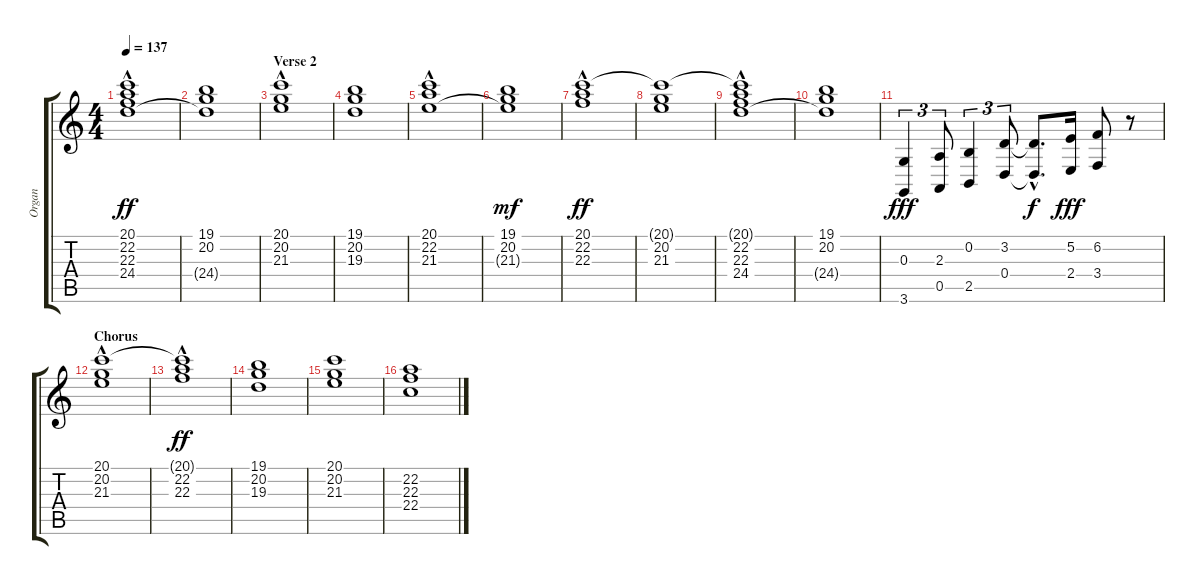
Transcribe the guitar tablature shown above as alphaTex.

\track ("Organ" "Organ") {instrument rockorgan}
\staff {score tabs}
\tuning (E4 B3 G3 D3 A2 E2) {hide}
\ts (4 4)
\tempo 137
\clef g2
\ks c
(20.1{hac t} 22.2{hac} 22.3 24.4).1{dy ff} |
(19.1 20.2 24.4{t}).1 |
\section ("" "Verse 2")
(20.1{hac} 20.2 21.3{hac}).1 |
(19.1 20.2 19.3).1 |
(20.1{hac} 22.2 21.3).1 |
(19.1 20.2 21.3{t}).1{dy mf} |
(20.1 22.2 22.3{hac}).1{dy ff} |
(20.1{t} 20.2 21.3).1 |
(20.1{hac t} 22.2{hac} 22.3 24.4).1 |
(19.1 20.2 24.4{t}).1 |
(0.3 3.6).4{tu (3 2) dy fff} (2.3 0.5).8{tu (3 2)} (0.2 2.5).4{tu (3 2)} (3.2 0.4).8{tu (3 2)} (3.2{hac t} 0.4{hac t}).8{d dy f} (5.2 2.4).16{dy fff} (6.2 3.4).8 r.8 |
\section ("" "Chorus")
(20.1 20.2 21.3{hac}).1 |
(20.1{t} 22.2 22.3{hac}).1{dy ff} |
(19.1 20.2 19.3).1 |
(20.1 20.2 21.3).1 |
(22.2 22.3 22.4).1
